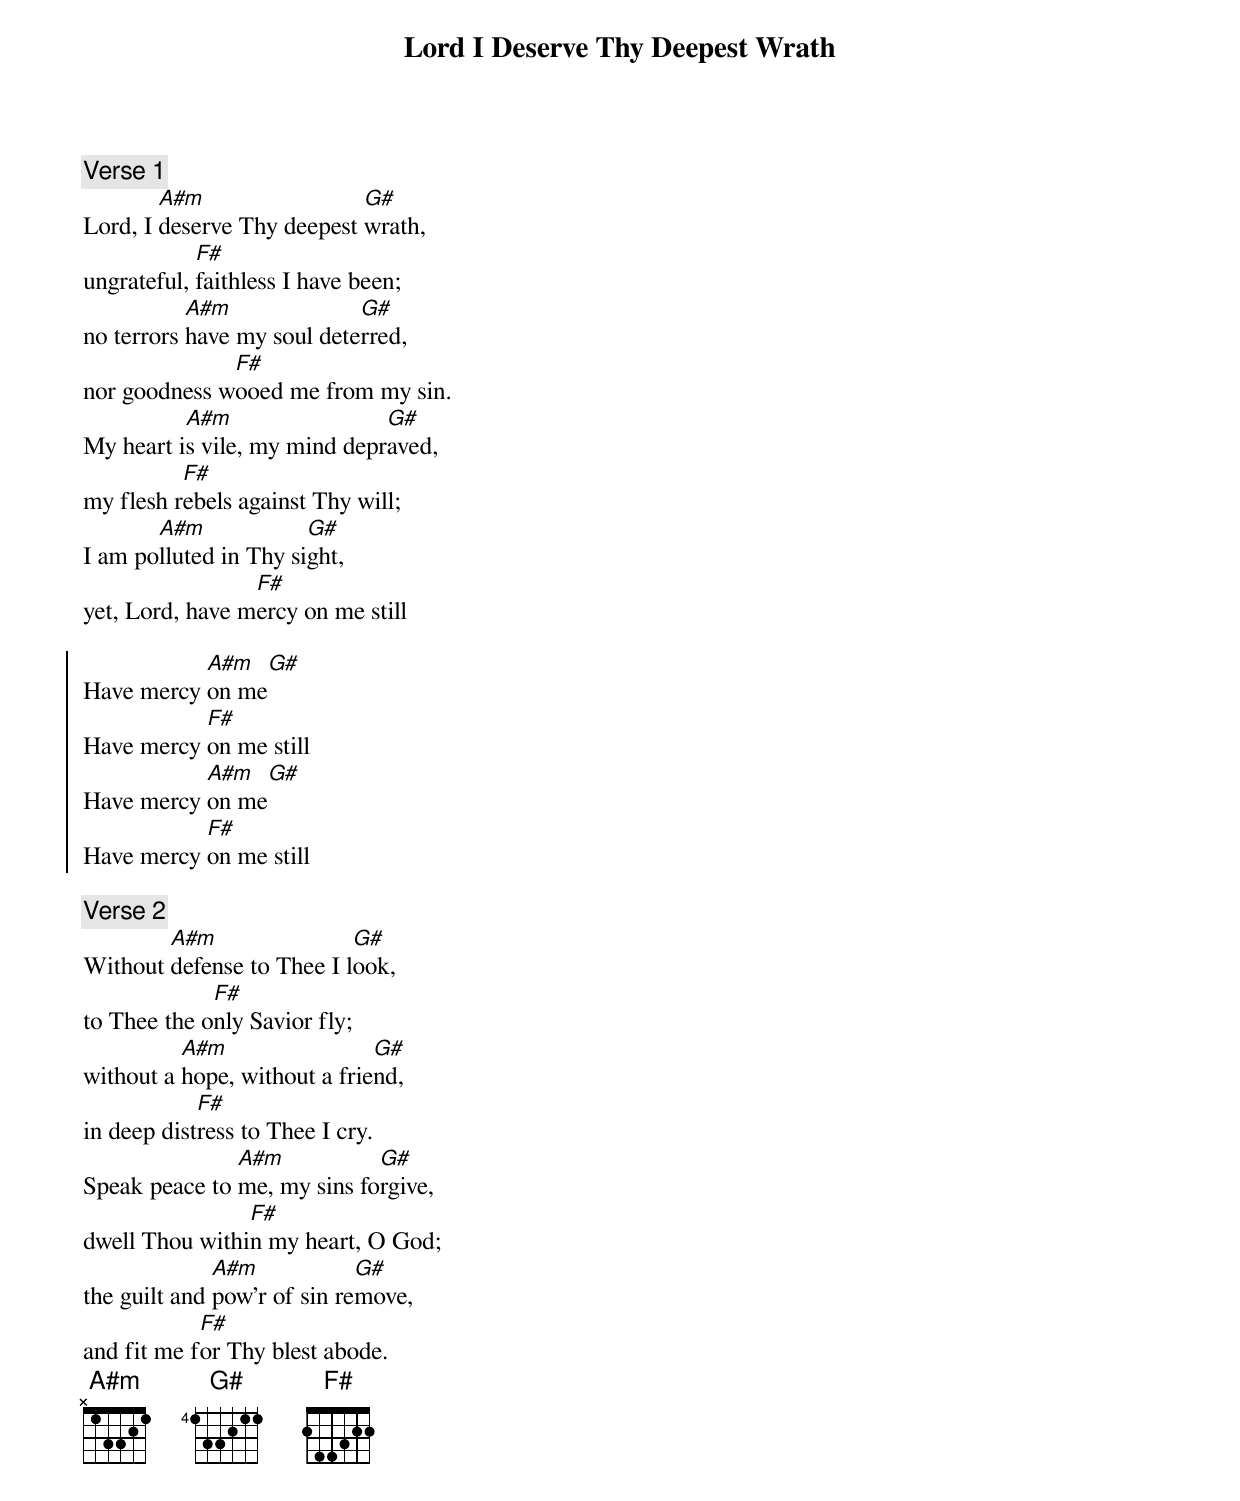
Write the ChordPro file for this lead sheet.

{title:Lord I Deserve Thy Deepest Wrath}
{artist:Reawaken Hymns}
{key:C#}
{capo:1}

{comment:Verse 1}
Lord, I [A#m]deserve Thy deepest [G#]wrath,
ungrateful, [F#]faithless I have been;
no terrors [A#m]have my soul dete[G#]rred,
nor goodness w[F#]ooed me from my sin.
My heart i[A#m]s vile, my mind depr[G#]aved,
my flesh r[F#]ebels against Thy will;
I am po[A#m]lluted in Thy si[G#]ght,
yet, Lord, have m[F#]ercy on me still

{start_of_chorus}
Have mercy [A#m]on me[G#]
Have mercy [F#]on me still
Have mercy [A#m]on me[G#]
Have mercy [F#]on me still
{end_of_chorus}

{comment:Verse 2}
Without [A#m]defense to Thee I l[G#]ook,
to Thee the o[F#]nly Savior fly;
without a [A#m]hope, without a frie[G#]nd,
in deep dist[F#]ress to Thee I cry.
Speak peace to [A#m]me, my sins fo[G#]rgive,
dwell Thou withi[F#]n my heart, O God;
the guilt and [A#m]pow'r of sin re[G#]move,
and fit me f[F#]or Thy blest abode.
